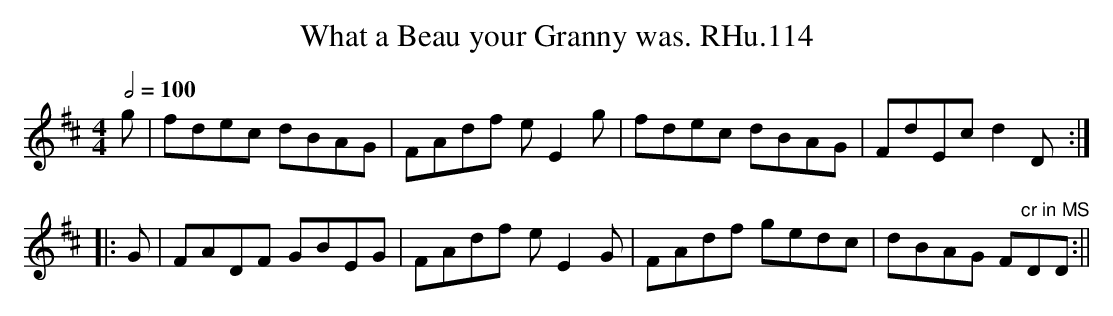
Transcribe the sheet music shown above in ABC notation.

X:1
T:What a Beau your Granny was. RHu.114
M:4/4
L:1/8
Q:1/2=100
K:D major
g|fdec dBAG|FAdf eE2g|fdec dBAG|FdEc d2D::!
G|FADF GBEG|FAdf eE2G|FAdf gedc|dBAG F"cr in MS"DD:||
